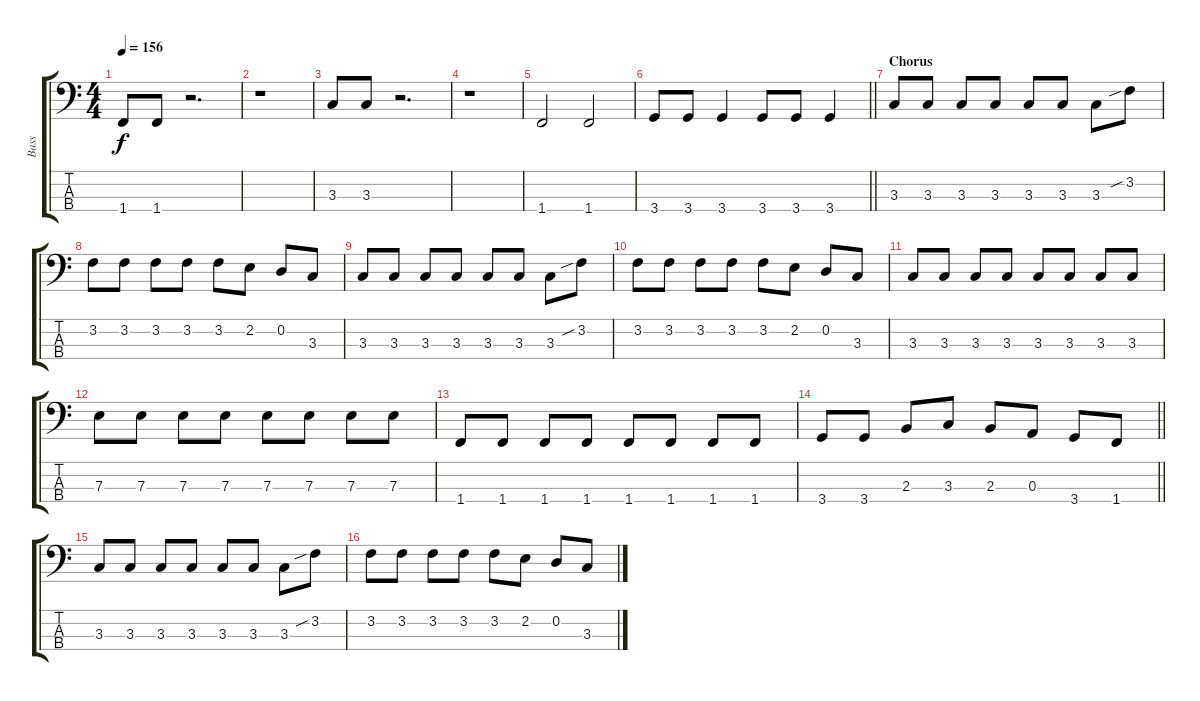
\track ("Bass" "Bass") {instrument electricbassfinger}
\staff {score tabs}
\tuning (G2 D2 A1 E1) {hide}
\ts (4 4)
\tempo 156
\clef f4
\ks c
1.4.8{dy f} 1.4.8 r.2{d} |
r.1 |
3.3.8 3.3.8 r.2{d} |
r.1 |
1.4.2 1.4.2 |
\barLineRight lightlight
3.4.8 3.4.8 3.4.4 3.4.8 3.4.8 3.4.4 |
\section ("" "Chorus")
3.3.8 3.3.8 3.3.8 3.3.8 3.3.8 3.3.8 3.3.8 3.2{sib}.8 |
3.2.8 3.2.8 3.2.8 3.2.8 3.2.8 2.2.8 0.2.8 3.3.8 |
3.3.8 3.3.8 3.3.8 3.3.8 3.3.8 3.3.8 3.3.8 3.2{sib}.8 |
3.2.8 3.2.8 3.2.8 3.2.8 3.2.8 2.2.8 0.2.8 3.3.8 |
3.3.8 3.3.8 3.3.8 3.3.8 3.3.8 3.3.8 3.3.8 3.3.8 |
7.3.8 7.3.8 7.3.8 7.3.8 7.3.8 7.3.8 7.3.8 7.3.8 |
1.4.8 1.4.8 1.4.8 1.4.8 1.4.8 1.4.8 1.4.8 1.4.8 |
\barLineRight lightlight
3.4.8 3.4.8 2.3.8 3.3.8 2.3.8 0.3.8 3.4.8 1.4.8 |
3.3.8 3.3.8 3.3.8 3.3.8 3.3.8 3.3.8 3.3.8 3.2{sib}.8 |
3.2.8 3.2.8 3.2.8 3.2.8 3.2.8 2.2.8 0.2.8 3.3.8
